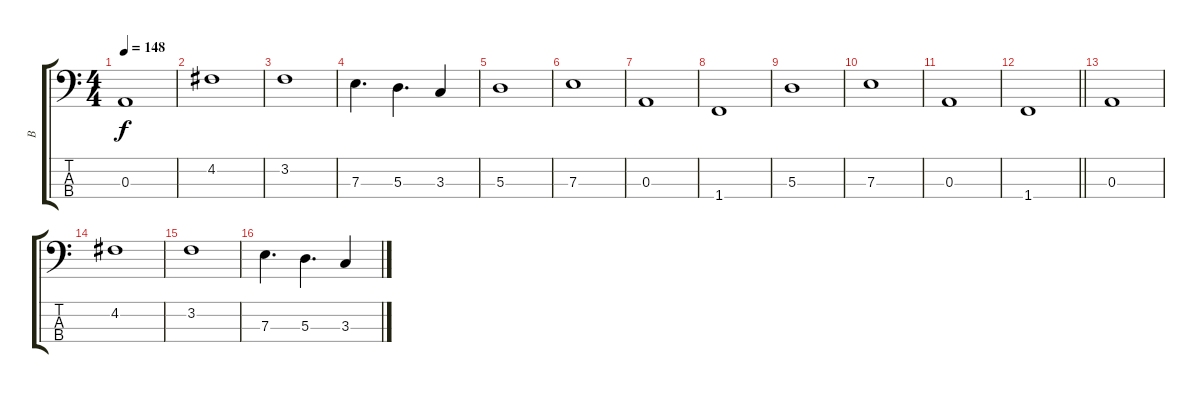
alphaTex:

\track ("B" "B") {instrument electricbassfinger}
\staff {score tabs}
\tuning (G2 D2 A1 E1) {hide}
\ts (4 4)
\tempo 148
\clef f4
\ks c
0.3.1{dy f} |
4.2.1 |
3.2.1 |
7.3.4{d} 5.3.4{d} 3.3.4 |
5.3.1 |
7.3.1 |
0.3.1 |
1.4.1 |
5.3.1 |
7.3.1 |
0.3.1 |
\barLineRight lightlight
1.4.1 |
0.3.1 |
4.2.1 |
3.2.1 |
7.3.4{d} 5.3.4{d} 3.3.4
